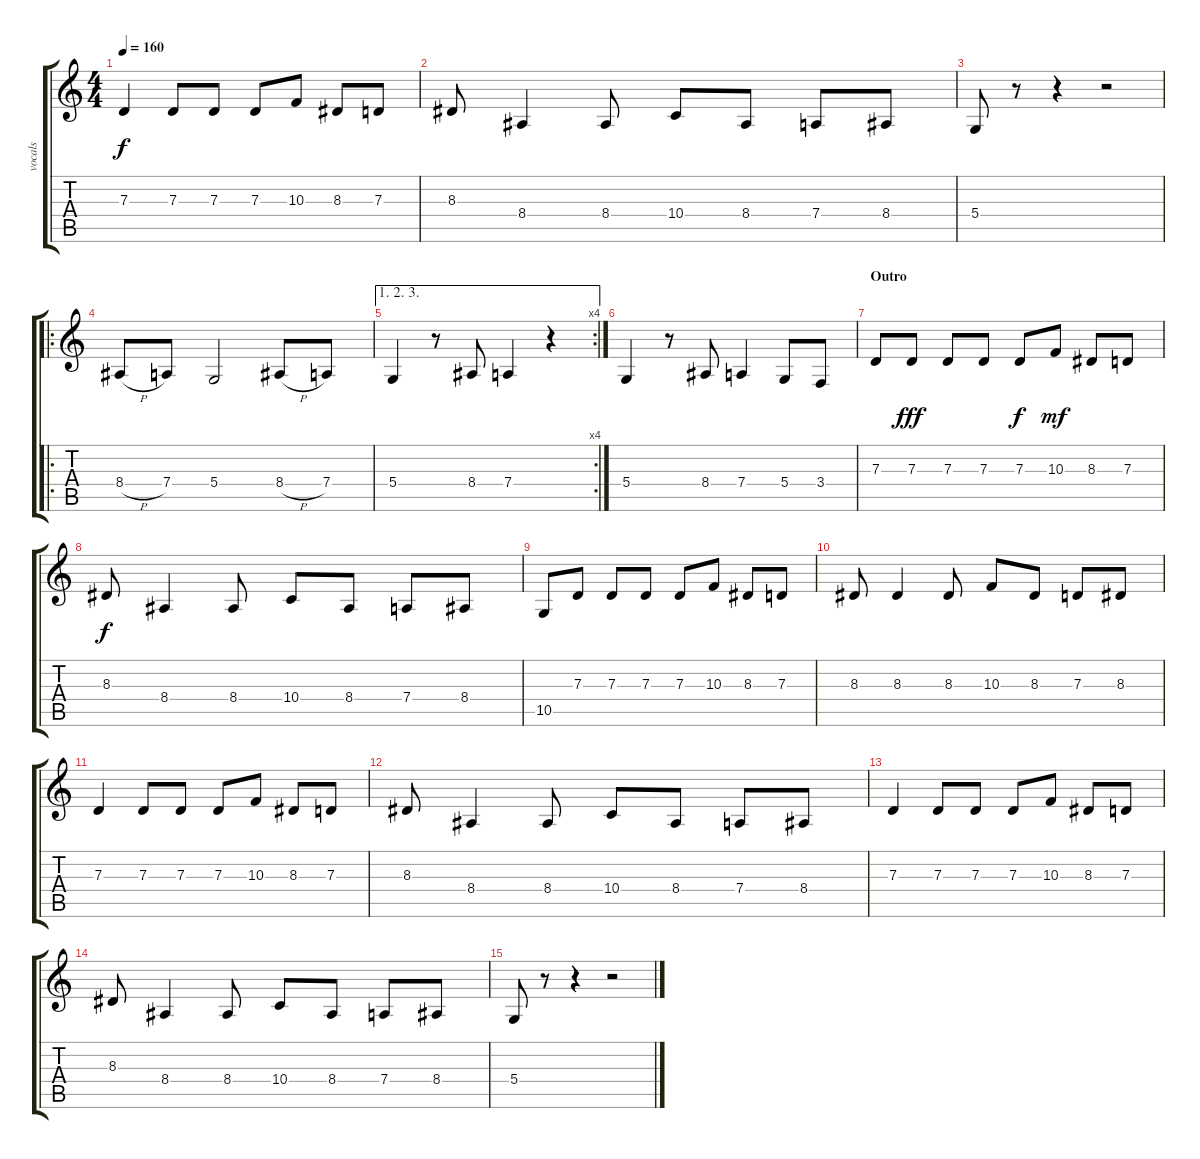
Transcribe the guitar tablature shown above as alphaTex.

\track ("vocals" "vocals") {instrument voiceoohs}
\staff {score tabs}
\tuning (E4 B3 G3 D3 A2 E2) {hide}
\ts (4 4)
\tempo 160
\clef g2
\ks c
7.3.4{dy f} 7.3.8 7.3.8 7.3.8 10.3.8 8.3.8 7.3.8 |
8.3.8 8.4.4 8.4.8 10.4.8 8.4.8 7.4.8 8.4.8 |
5.4.8 r.8 r.4 r.2 |
\ro
8.4{h}.8 7.4.8 5.4.2 8.4{h}.8 7.4.8 |
\ae (1 2 3)
\rc 4
5.4.4 r.8 8.4.8 7.4.4 r.4 |
5.4.4 r.8 8.4.8 7.4.4 5.4.8 3.4.8 |
\section ("" "Outro")
7.3.8 7.3.8{dy fff} 7.3.8 7.3.8 7.3.8{dy f} 10.3.8{dy mf} 8.3.8 7.3.8 |
8.3.8{dy f} 8.4.4 8.4.8 10.4.8 8.4.8 7.4.8 8.4.8 |
10.5.8 7.3.8 7.3.8 7.3.8 7.3.8 10.3.8 8.3.8 7.3.8 |
8.3.8 8.3.4 8.3.8 10.3.8 8.3.8 7.3.8 8.3.8 |
7.3.4 7.3.8 7.3.8 7.3.8 10.3.8 8.3.8 7.3.8 |
8.3.8 8.4.4 8.4.8 10.4.8 8.4.8 7.4.8 8.4.8 |
7.3.4 7.3.8 7.3.8 7.3.8 10.3.8 8.3.8 7.3.8 |
8.3.8 8.4.4 8.4.8 10.4.8 8.4.8 7.4.8 8.4.8 |
5.4.8 r.8 r.4 r.2
